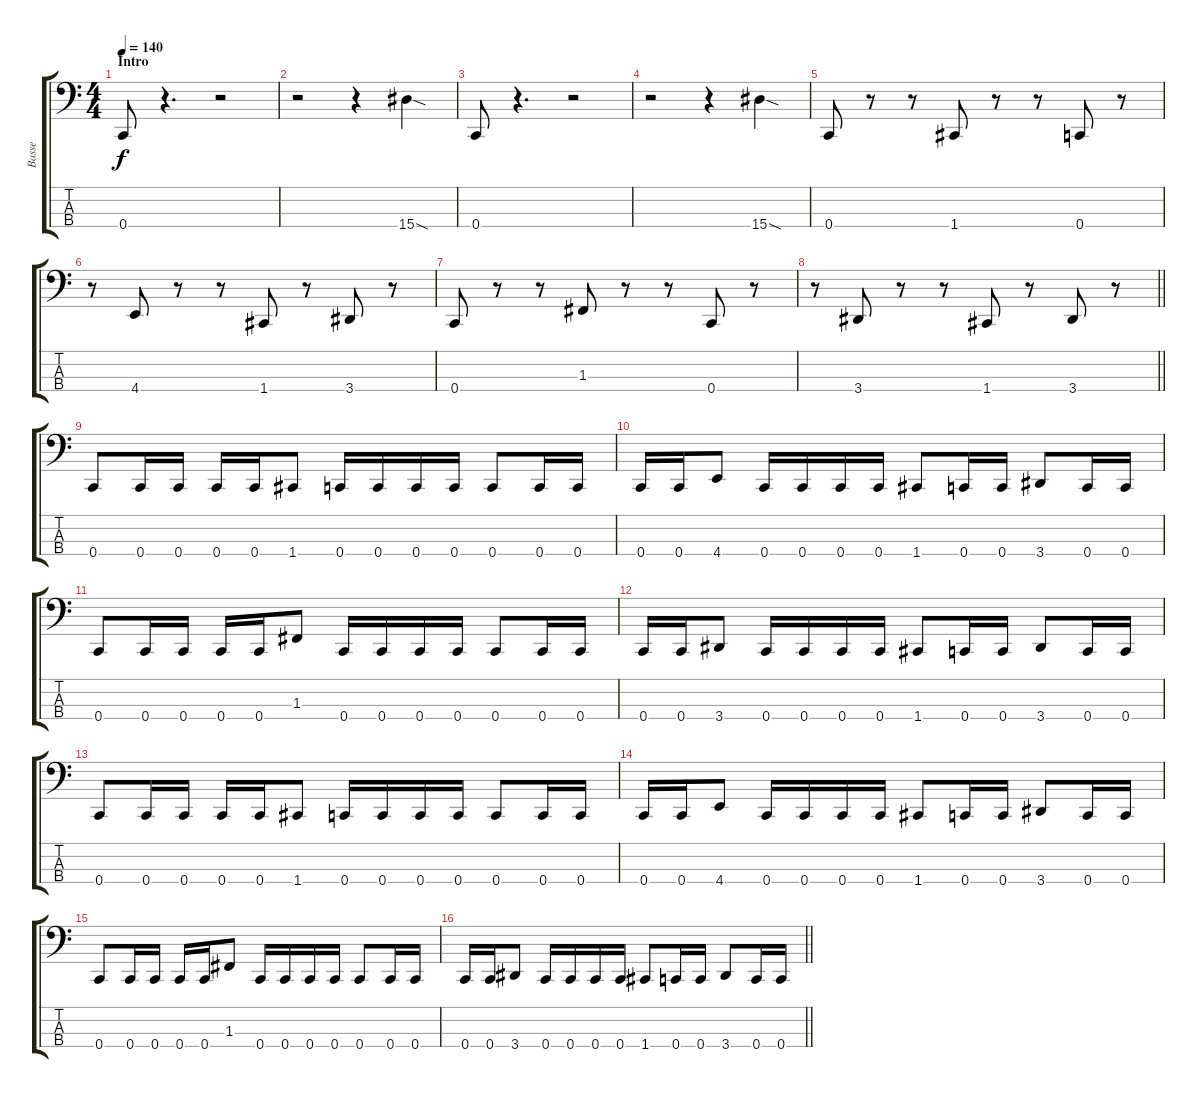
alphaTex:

\track ("Basse" "Basse") {instrument electricbasspick}
\staff {score tabs}
\tuning (Eb2 Bb1 F1 C1) {hide}
\ts (4 4)
\section ("" "Intro")
\tempo 140
\clef f4
\ks c
0.4.8{dy f instrument electricbasspick} r.4{d} r.2 |
r.2 r.4 15.4{sod}.4 |
0.4.8 r.4{d} r.2 |
r.2 r.4 15.4{sod}.4 |
0.4.8 r.8 r.8 1.4.8 r.8 r.8 0.4.8 r.8 |
r.8 4.4.8 r.8 r.8 1.4.8 r.8 3.4.8 r.8 |
0.4.8 r.8 r.8 1.3.8 r.8 r.8 0.4.8 r.8 |
\barLineRight lightlight
r.8 3.4.8 r.8 r.8 1.4.8 r.8 3.4.8 r.8 |
0.4.8 0.4.16 0.4.16 0.4.16 0.4.16 1.4.8 0.4.16 0.4.16 0.4.16 0.4.16 0.4.8 0.4.16 0.4.16 |
0.4.16 0.4.16 4.4.8 0.4.16 0.4.16 0.4.16 0.4.16 1.4.8 0.4.16 0.4.16 3.4.8 0.4.16 0.4.16 |
0.4.8 0.4.16 0.4.16 0.4.16 0.4.16 1.3.8 0.4.16 0.4.16 0.4.16 0.4.16 0.4.8 0.4.16 0.4.16 |
0.4.16 0.4.16 3.4.8 0.4.16 0.4.16 0.4.16 0.4.16 1.4.8 0.4.16 0.4.16 3.4.8 0.4.16 0.4.16 |
0.4.8 0.4.16 0.4.16 0.4.16 0.4.16 1.4.8 0.4.16 0.4.16 0.4.16 0.4.16 0.4.8 0.4.16 0.4.16 |
0.4.16 0.4.16 4.4.8 0.4.16 0.4.16 0.4.16 0.4.16 1.4.8 0.4.16 0.4.16 3.4.8 0.4.16 0.4.16 |
0.4.8 0.4.16 0.4.16 0.4.16 0.4.16 1.3.8 0.4.16 0.4.16 0.4.16 0.4.16 0.4.8 0.4.16 0.4.16 |
\barLineRight lightlight
0.4.16 0.4.16 3.4.8 0.4.16 0.4.16 0.4.16 0.4.16 1.4.8 0.4.16 0.4.16 3.4.8 0.4.16 0.4.16
